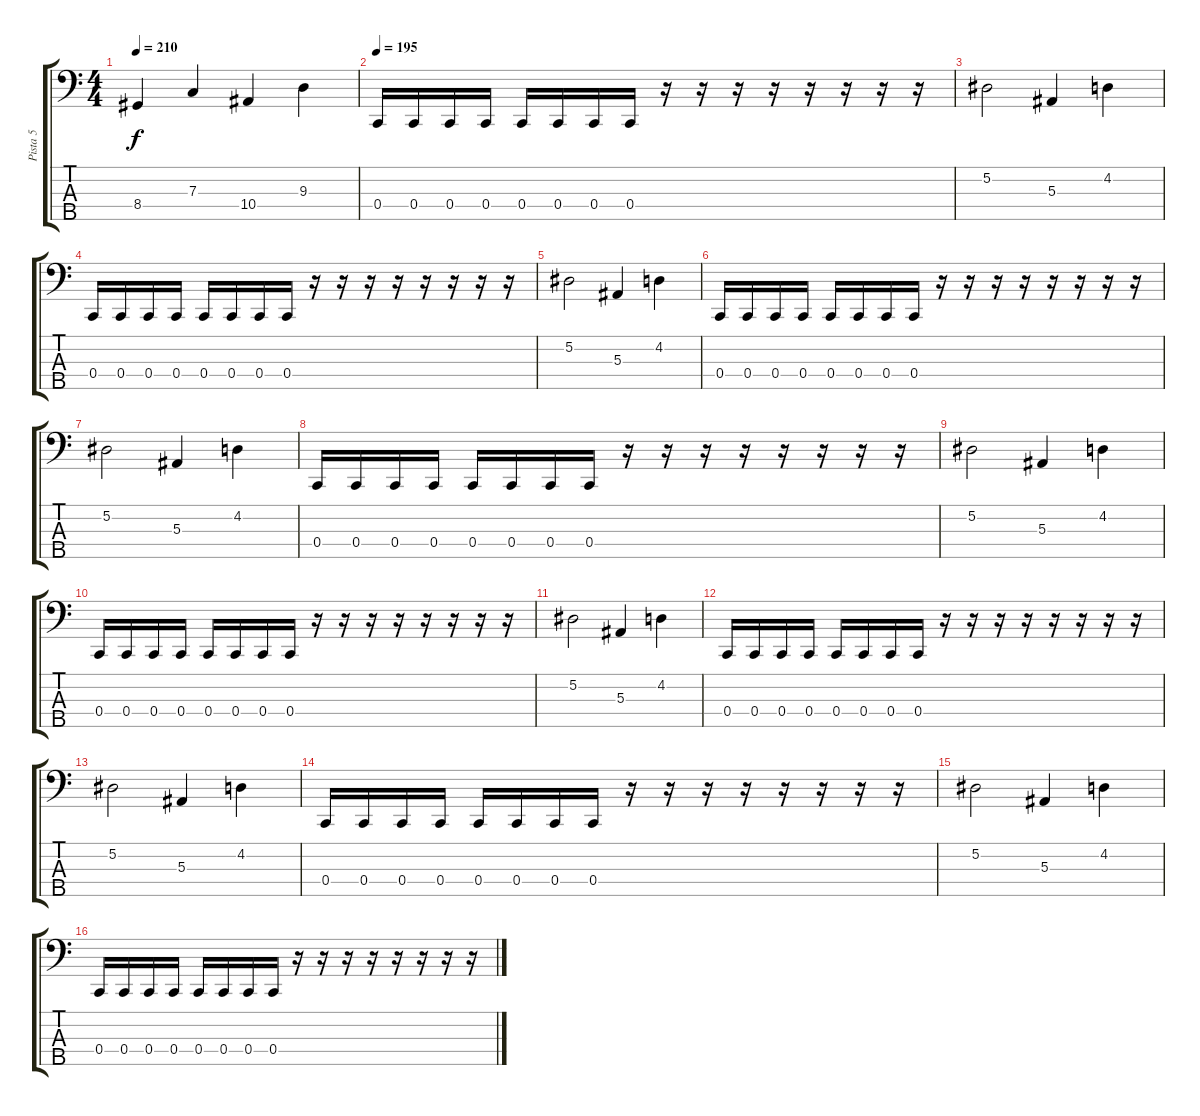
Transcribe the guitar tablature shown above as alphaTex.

\track ("Pista 5" "Pista 5") {instrument electricbasspick}
\staff {score tabs}
\tuning (Eb2 Bb1 F1 C1 G0) {hide}
\ts (4 4)
\tempo 210
\clef f4
\ks c
8.4.4{dy f} 7.3.4 10.4.4 9.3.4 |
\tempo 195
0.4.16 0.4.16 0.4.16 0.4.16 0.4.16 0.4.16 0.4.16 0.4.16 r.16 r.16 r.16 r.16 r.16 r.16 r.16 r.16 |
5.2.2 5.3.4 4.2.4 |
0.4.16 0.4.16 0.4.16 0.4.16 0.4.16 0.4.16 0.4.16 0.4.16 r.16 r.16 r.16 r.16 r.16 r.16 r.16 r.16 |
5.2.2 5.3.4 4.2.4 |
0.4.16 0.4.16 0.4.16 0.4.16 0.4.16 0.4.16 0.4.16 0.4.16 r.16 r.16 r.16 r.16 r.16 r.16 r.16 r.16 |
5.2.2 5.3.4 4.2.4 |
0.4.16 0.4.16 0.4.16 0.4.16 0.4.16 0.4.16 0.4.16 0.4.16 r.16 r.16 r.16 r.16 r.16 r.16 r.16 r.16 |
5.2.2 5.3.4 4.2.4 |
0.4.16 0.4.16 0.4.16 0.4.16 0.4.16 0.4.16 0.4.16 0.4.16 r.16 r.16 r.16 r.16 r.16 r.16 r.16 r.16 |
5.2.2 5.3.4 4.2.4 |
0.4.16 0.4.16 0.4.16 0.4.16 0.4.16 0.4.16 0.4.16 0.4.16 r.16 r.16 r.16 r.16 r.16 r.16 r.16 r.16 |
5.2.2 5.3.4 4.2.4 |
0.4.16 0.4.16 0.4.16 0.4.16 0.4.16 0.4.16 0.4.16 0.4.16 r.16 r.16 r.16 r.16 r.16 r.16 r.16 r.16 |
5.2.2 5.3.4 4.2.4 |
0.4.16 0.4.16 0.4.16 0.4.16 0.4.16 0.4.16 0.4.16 0.4.16 r.16 r.16 r.16 r.16 r.16 r.16 r.16 r.16
